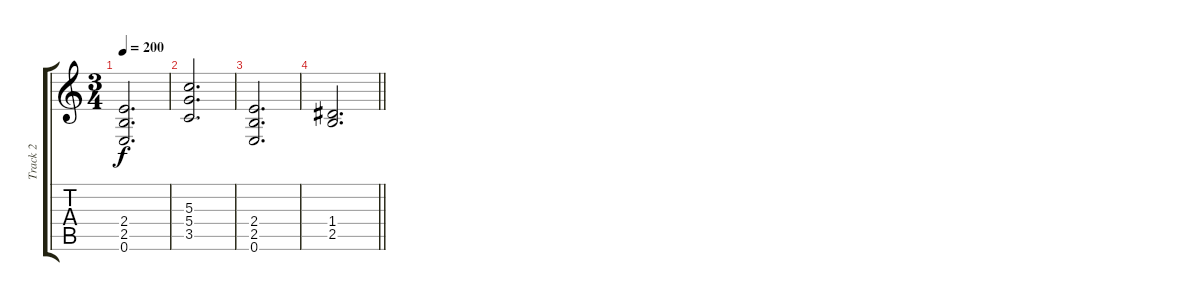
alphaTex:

\track ("Track 2" "Track 2") {instrument distortionguitar}
\staff {score tabs}
\tuning (E4 B3 G3 D3 A2 E2) {hide}
\ts (3 4)
\tempo 200
\clef g2
\ks c
(2.4 2.5 0.6).2{d dy f} |
(5.3 5.4 3.5).2{d} |
(2.4 2.5 0.6).2{d} |
\barLineRight lightlight
(1.4 2.5).2{d}
